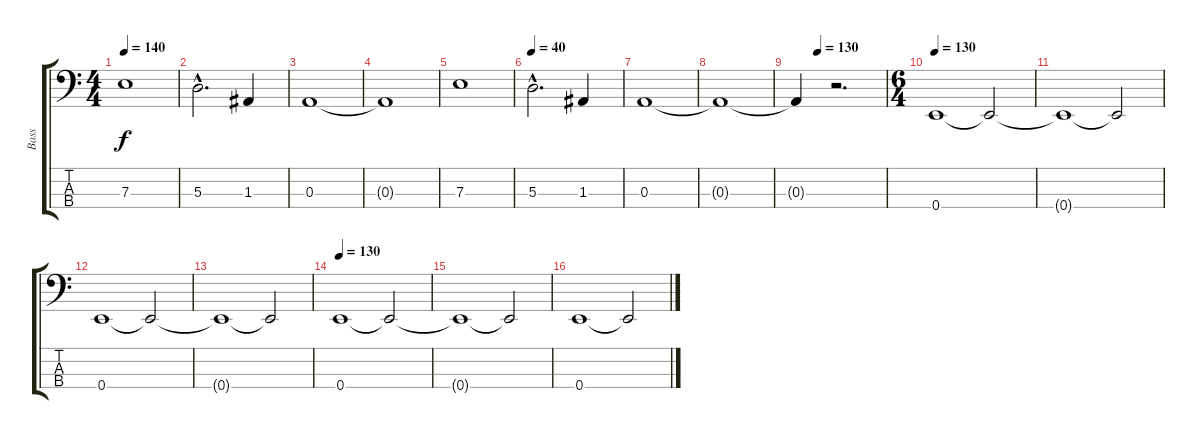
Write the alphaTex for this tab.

\track ("Bass" "Bass") {instrument electricbassfinger}
\staff {score tabs}
\tuning (G2 D2 A1 E1) {hide}
\ts (4 4)
\tempo 140
\clef f4
\ks c
7.3.1{dy f volume 12} |
5.3{hac}.2{d} 1.3.4 |
0.3.1 |
0.3{t}.1 |
7.3.1{volume 12} |
\tempo 40
5.3{hac}.2{d} 1.3.4 |
0.3.1 |
0.3{t}.1 |
\tempo (130 0.25)
0.3{t}.4 r.2{d} |
\ts (6 4)
\tempo 130
0.4.1{volume 12} 0.4{t}.2 |
0.4{t}.1 0.4{t}.2 |
0.4.1{volume 12} 0.4{t}.2 |
0.4{t}.1 0.4{t}.2 |
\tempo 130
0.4.1{volume 12} 0.4{t}.2 |
0.4{t}.1 0.4{t}.2 |
0.4.1{volume 12} 0.4{t}.2
